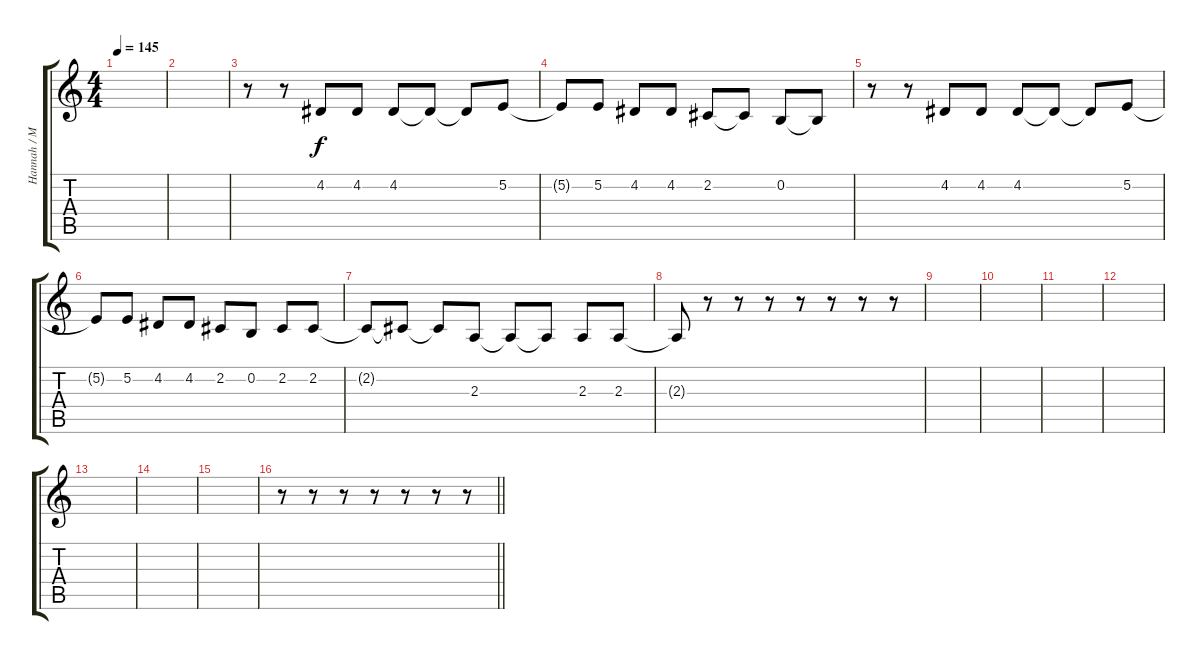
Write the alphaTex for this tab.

\track ("Hannah / Miley" "Hannah / M") {instrument electricgrandpiano}
\staff {score tabs}
\tuning (E4 B3 G3 D3 A2 E2) {hide}
\ts (4 4)
\tempo 145
\clef g2
\ks c
|
|
r.8 r.8 4.2.8 4.2.8 4.2.8 4.2{t}.8 4.2{t}.8 5.2.8 |
5.2{t}.8 5.2.8 4.2.8 4.2.8 2.2.8 2.2{t}.8 0.2.8 0.2{t}.8 |
r.8 r.8 4.2.8 4.2.8 4.2.8 4.2{t}.8 4.2{t}.8 5.2.8 |
5.2{t}.8 5.2.8 4.2.8 4.2.8 2.2.8 0.2.8 2.2.8 2.2.8 |
2.2{t}.8 2.2{t}.8 2.2{t}.8 2.3.8 2.3{t}.8 2.3{t}.8 2.3.8 2.3.8 |
2.3{t}.8 r.8 r.8 r.8 r.8 r.8 r.8 r.8 |
|
|
|
|
|
|
|
\barLineRight lightlight
r.8 r.8 r.8 r.8 r.8 r.8 r.8
